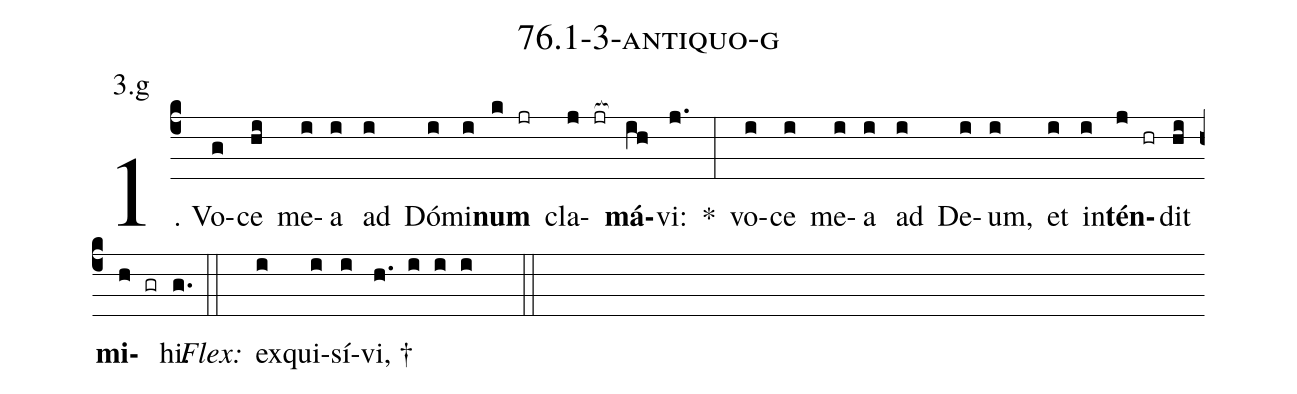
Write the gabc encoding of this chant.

name: 76.1-3-antiquo-g;
annotation: 3.g;
%%
(c4)1. Vo(g)ce(hi) me(i)a(i) ad(i) Dó(i)mi(i)<b>num</b>(k jr) cla(j jr[ocb:1{])<b>má</b>(ih[ocb:0}])vi:(j.) *(:) vo(i)ce(i) me(i)a(i) ad(i) De(i)um,(i) et(i) in(i)<b>tén</b>(j hr)dit(hi) <b>mi</b>(h gr)hi.(g.) (::)
<i>Flex:</i>()  ex(i)qui(i)sí(i)vi, †(h. i i i  ::)
